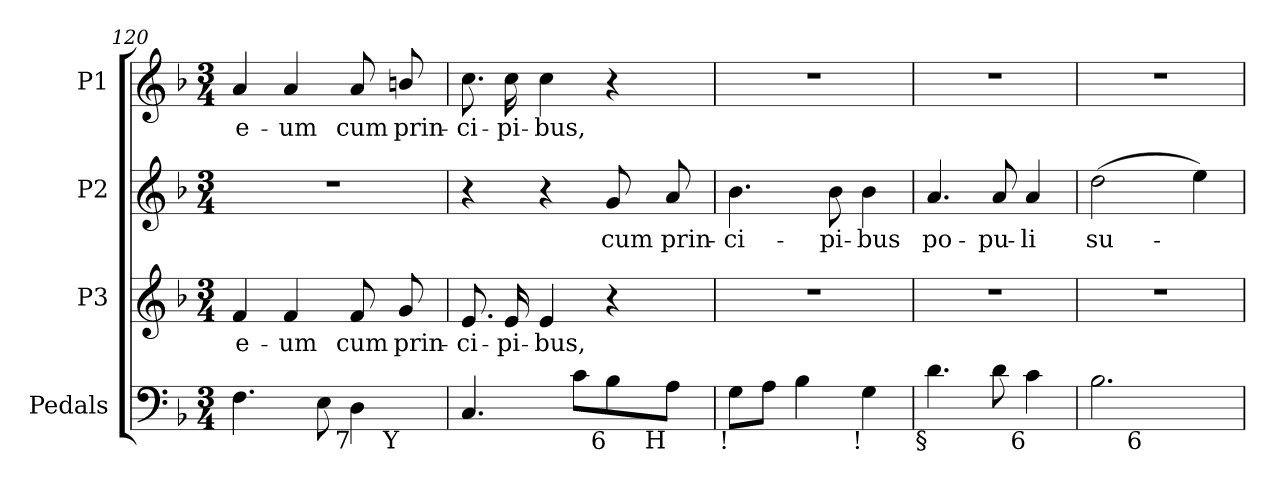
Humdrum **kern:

**kern	**kern	**text	**kern	**text	**kern	**text
*part4	*part3	*part3	*part2	*part2	*part1	*part1
*staff4	*staff3	*staff3	*staff2	*staff2	*staff1	*staff1
*I"Pedals	*I"P3	*	*I"P2	*	*I"P1	*
*I'Ped.	*	*	*	*	*	*
*clefF4	*clefG2	*	*clefG2	*	*clefG2	*
*k[b-]	*k[b-]	*	*k[b-]	*	*k[b-]	*
*F:	*F:	*	*F:	*	*F:	*
*M3/4	*M3/4	*	*M3/4	*	*M3/4	*
=120	=120	=120	=120	=120	=120	=120
!	!	!LO:LY:b:color=#000000	!LO:N:vis=1	!	!	!
!	!	!	!	!	!	!LO:LY:b:color=#000000
*^	*	*	*	*	*	*
4.Fi\	2ryy	4fi/	e-	2.r	.	4ai/	e-
!	!	!	!LO:LY:b:color=#000000	!	!	!	!
!	!	!	!	!	!	!	!LO:LY:b:color=#000000
.	.	4fi/	-um	.	.	4ai/	-um
8Ei\	.	.	.	.	.	.	.
!	!	!	!LO:LY:b:color=#000000	!	!	!	!
!LO:TX:b:rj:t=7	!	!	!	!	!	!	!
!	!	!	!	!	!	!	!LO:LY:b:color=#000000
4Di\	8ryy	8fi/	cum	.	.	8ai/	cum
!	!	!	!LO:LY:b:color=#000000	!	!	!	!
!	!LO:TX:b:rj:t=Y	!	!	!	!	!	!
!	!	!	!	!	!	!	!LO:LY:b:color=#000000
.	8ryy	8gi/	prin-	.	.	8bni/	prin-
*v	*v	*	*	*	*	*	*
!!LO:PB:g=z
=121	=121	=121	=121	=121	=121	=121
*^	*	*	*	*	*	*
!	!	!	!LO:LY:b:color=#000000	!	!	!	!
*v	*v	*	*	*	*	*	*
*^	*	*	*	*	*	*
!	!	!	!	!	!	!	!LO:LY:b:color=#000000
*v	*v	*	*	*	*	*	*
4.Ci/	8.ei/	-ci-	4r	.	8.cci\	-ci-
!	!	!LO:LY:b:color=#000000	!	!	!	!
!	!	!	!	!	!	!LO:LY:b:color=#000000
.	16ei/	-pi-	.	.	16cci\	-pi-
!	!	!LO:LY:b:color=#000000	!	!	!	!
!	!	!	!	!	!	!LO:LY:b:color=#000000
.	4ei/	-bus,	4r	.	4cci\	-bus,
8ci\L	.	.	.	.	.	.
!LO:TX:b:rj:t=6	!	!	!	!	!	!
!	!	!	!	!LO:LY:b:color=#000000	!	!
8B-i\	4r	.	8gi/	cum	4r	.
!LO:TX:b:rj:t=H	!	!	!	!	!	!
!	!	!	!	!LO:LY:b:color=#000000	!	!
8Ai\J	.	.	8ai/	prin-	.	.
=122	=122	=122	=122	=122	=122	=122
!	!LO:N:vis=1	!	!	!	!	!
!LO:TX:b:rj:t=!	!	!	!	!	!	!
!	!	!	!	!LO:LY:b:color=#000000	!LO:N:vis=1	!
8Gi\L	2.r	.	4.b-i\	-ci-	2.r	.
8Ai\J	.	.	.	.	.	.
4B-i\	.	.	.	.	.	.
!	!	!	!	!LO:LY:b:color=#000000	!	!
.	.	.	8b-i\	-pi-	.	.
!LO:TX:b:rj:t=!	!	!	!	!	!	!
!	!	!	!	!LO:LY:b:color=#000000	!	!
4Gi\	.	.	4b-i\	-bus	.	.
=123	=123	=123	=123	=123	=123	=123
!	!LO:N:vis=1	!	!	!	!	!
!LO:TX:b:rj:t=§	!	!	!	!	!	!
!	!	!	!	!LO:LY:b:color=#000000	!LO:N:vis=1	!
4.di\	2.r	.	4.ai/	po-	2.r	.
!	!	!	!	!LO:LY:b:color=#000000	!	!
8di\	.	.	8ai/	-pu-	.	.
!LO:TX:b:rj:t=6	!	!	!	!	!	!
!	!	!	!	!LO:LY:b:color=#000000	!	!
4ci\	.	.	4ai/	-li	.	.
=124	=124	=124	=124	=124	=124	=124
!	!LO:N:vis=1	!	!	!	!	!
!LO:TX:b:rj:t=7	!	!	!	!	!	!
!	!	!	!	!LO:LY:b:color=#000000	!LO:N:vis=1	!
*^	*	*	*	*	*	*
2.B-i\	4ryy	2.r	.	(2ddi\	su-	2.r	.
!	!LO:TX:b:rj:t=6	!	!	!	!	!	!
.	2ryy	.	.	.	.	.	.
.	.	.	.	4eei\)	.	.	.
*v	*v	*	*	*	*	*	*
=	=	=	=	=	=	=
*-	*-	*-	*-	*-	*-	*-
